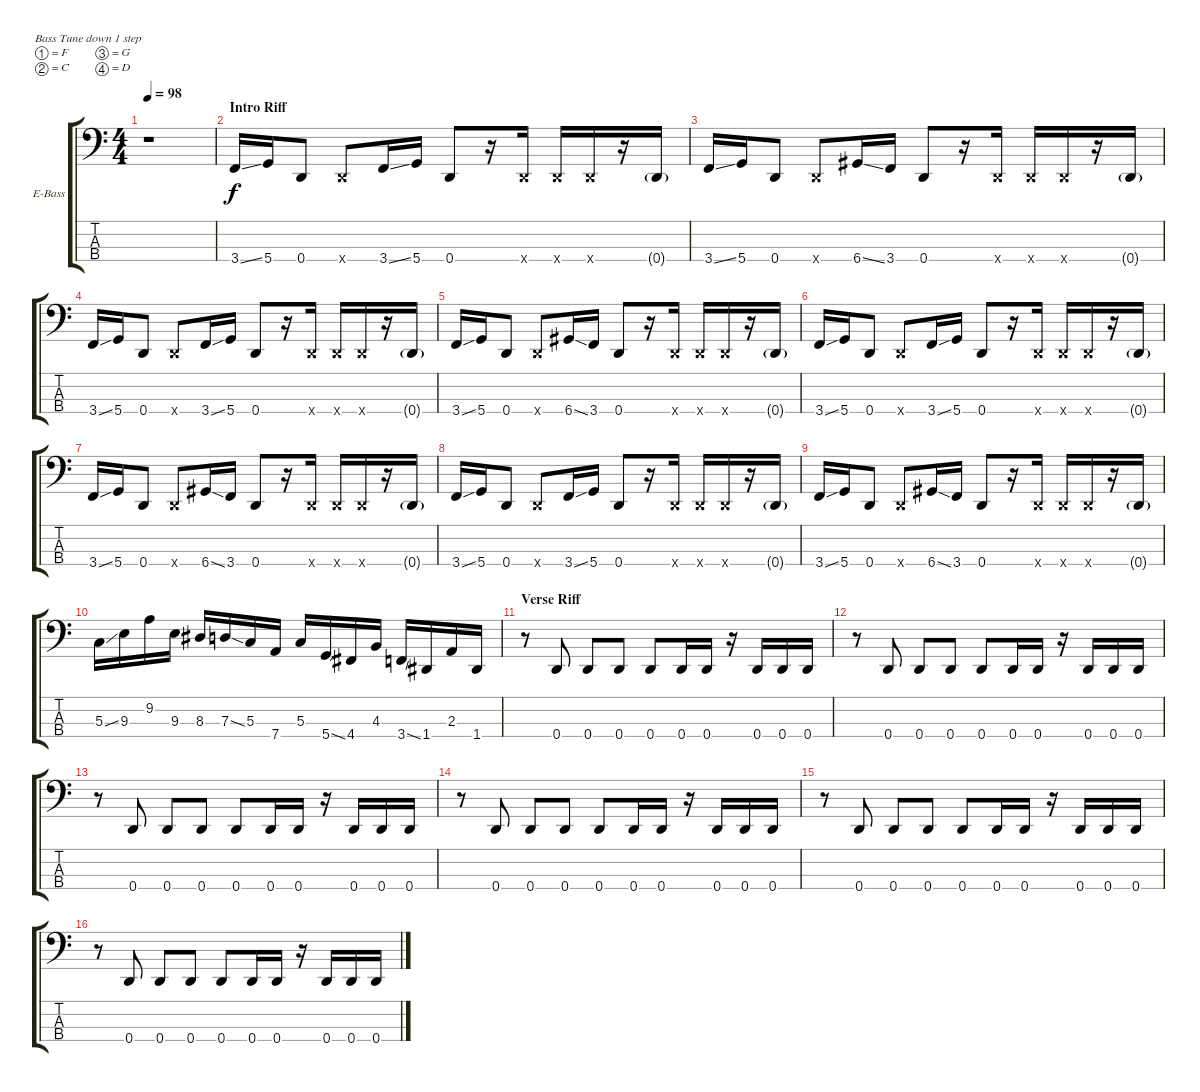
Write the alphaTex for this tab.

\bracketExtendMode groupsimilarinstruments
\firstSystemTrackNameOrientation horizontal
\otherSystemsTrackNameOrientation horizontal
\track ("Rex" "E-Bass") {instrument electricbasspick}
\staff {score tabs}
\tuning (F2 C2 G1 D1)
\ts (4 4)
\tempo 98
\clef f4
\ks c
r.1{dy f instrument electricbasspick} |
\section ("" "Intro Riff")
3.4{ss}.16 5.4.16 0.4.8 0.4{x}.8 3.4{ss}.16 5.4.16 0.4.8 r.16 0.4{x}.16 0.4{x}.16 0.4{x}.16 r.16 0.4{g}.16 |
3.4{ss}.16 5.4.16 0.4.8 0.4{x}.8 6.4{ss}.16 3.4.16 0.4.8 r.16 0.4{x}.16 0.4{x}.16 0.4{x}.16 r.16 0.4{g}.16 |
3.4{ss}.16 5.4.16 0.4.8 0.4{x}.8 3.4{ss}.16 5.4.16 0.4.8 r.16 0.4{x}.16 0.4{x}.16 0.4{x}.16 r.16 0.4{g}.16 |
3.4{ss}.16 5.4.16 0.4.8 0.4{x}.8 6.4{ss}.16 3.4.16 0.4.8 r.16 0.4{x}.16 0.4{x}.16 0.4{x}.16 r.16 0.4{g}.16 |
3.4{ss}.16 5.4.16 0.4.8 0.4{x}.8 3.4{ss}.16 5.4.16 0.4.8 r.16 0.4{x}.16 0.4{x}.16 0.4{x}.16 r.16 0.4{g}.16 |
3.4{ss}.16 5.4.16 0.4.8 0.4{x}.8 6.4{ss}.16 3.4.16 0.4.8 r.16 0.4{x}.16 0.4{x}.16 0.4{x}.16 r.16 0.4{g}.16 |
3.4{ss}.16 5.4.16 0.4.8 0.4{x}.8 3.4{ss}.16 5.4.16 0.4.8 r.16 0.4{x}.16 0.4{x}.16 0.4{x}.16 r.16 0.4{g}.16 |
3.4{ss}.16 5.4.16 0.4.8 0.4{x}.8 6.4{ss}.16 3.4.16 0.4.8 r.16 0.4{x}.16 0.4{x}.16 0.4{x}.16 r.16 0.4{g}.16 |
5.3{ss}.16 9.3.16 9.2.16 9.3.16 8.3.16 7.3{ss}.16 5.3.16 7.4.16 5.3.16 5.4{ss}.16 4.4.16 4.3.16 3.4{ss}.16 1.4.16 2.3.16 1.4.16 |
\section ("" "Verse Riff")
r.8 0.4.8 0.4.8 0.4.8 0.4.8 0.4.16 0.4.16 r.16 0.4.16 0.4.16 0.4.16 |
r.8 0.4.8 0.4.8 0.4.8 0.4.8 0.4.16 0.4.16 r.16 0.4.16 0.4.16 0.4.16 |
r.8 0.4.8 0.4.8 0.4.8 0.4.8 0.4.16 0.4.16 r.16 0.4.16 0.4.16 0.4.16 |
r.8 0.4.8 0.4.8 0.4.8 0.4.8 0.4.16 0.4.16 r.16 0.4.16 0.4.16 0.4.16 |
r.8 0.4.8 0.4.8 0.4.8 0.4.8 0.4.16 0.4.16 r.16 0.4.16 0.4.16 0.4.16 |
r.8 0.4.8 0.4.8 0.4.8 0.4.8 0.4.16 0.4.16 r.16 0.4.16 0.4.16 0.4.16
